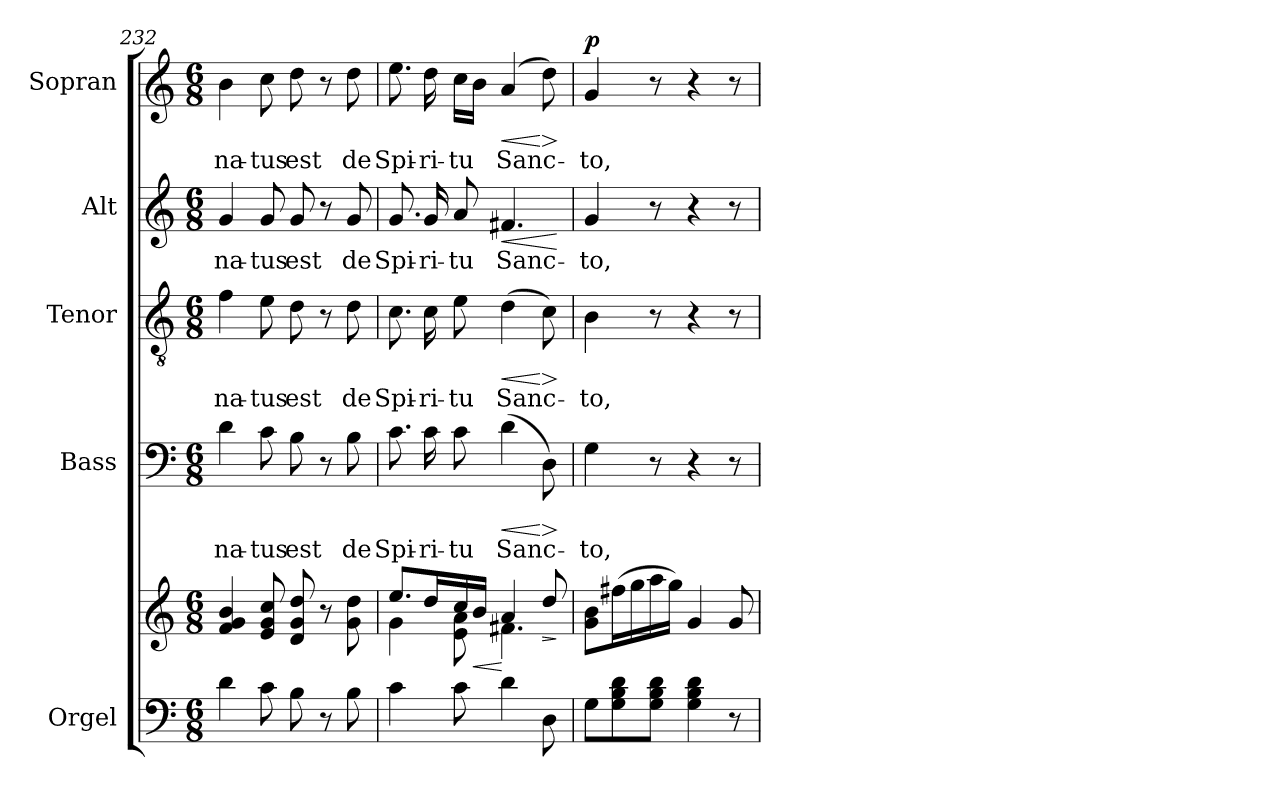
**kern	**kern	**dynam	**kern	**text	**dynam	**kern	**text	**dynam	**kern	**text	**dynam	**kern	**text	**dynam
*part5	*part5	*part5	*part4	*part4	*part4	*part3	*part3	*part3	*part2	*part2	*part2	*part1	*part1	*part1
*staff6	*staff5	*staff5/6	*staff4	*staff4	*staff4	*staff3	*staff3	*staff3	*staff2	*staff2	*staff2	*staff1	*staff1	*staff1
*I"Orgel	*	*	*I"Bass	*	*	*I"Tenor	*	*	*I"Alt	*	*	*I"Sopran	*	*
*I'Org.	*	*	*I'B.	*	*	*I'T.	*	*	*I'A.	*	*	*I'S.	*	*
*clefF4	*clefG2	*	*clefF4	*	*	*clefGv2	*	*	*clefG2	*	*	*clefG2	*	*
*k[]	*k[]	*	*k[]	*	*	*k[]	*	*	*k[]	*	*	*k[]	*	*
*C:	*C:	*	*C:	*	*	*C:	*	*	*C:	*	*	*C:	*	*
*M6/8	*M6/8	*	*M6/8	*	*	*M6/8	*	*	*M6/8	*	*	*M6/8	*	*
=232	=232	=232	=232	=232	=232	=232	=232	=232	=232	=232	=232	=232	=232	=232
!	!	!	!	!LO:LY:b	!	!	!LO:LY:b	!	!	!LO:LY:b	!	!	!LO:LY:b	!
4d\	4f/ 4g/ 4b/	.	4d\	-na-	.	4f\	-na-	.	4g/	-na-	.	4b\	-na-	.
!	!	!	!	!LO:LY:b	!	!	!LO:LY:b	!	!	!LO:LY:b	!	!	!LO:LY:b	!
8c\	8e/ 8g/ 8cc/	.	8c\	-tus	.	8e\	-tus	.	8g/	-tus	.	8cc\	-tus	.
!	!	!	!	!LO:LY:b	!	!	!LO:LY:b	!	!	!LO:LY:b	!	!	!LO:LY:b	!
8B\	8d/ 8g/ 8dd/	.	8B\	est	.	8d\	est	.	8g/	est	.	8dd\	est	.
8r	8r	.	8r	.	.	8r	.	.	8r	.	.	8r	.	.
!	!	!	!	!LO:LY:b	!	!	!LO:LY:b	!	!	!LO:LY:b	!	!	!LO:LY:b	!
8B\	8g\ 8dd\	.	8B\	de	.	8d\	de	.	8g/	de	.	8dd\	de	.
=233	=233	=233	=233	=233	=233	=233	=233	=233	=233	=233	=233	=233	=233	=233
*	*^	*	*	*	*	*	*	*	*	*	*	*	*	*
!	!	!	!	!	!LO:LY:b	!	!	!LO:LY:b	!	!	!LO:LY:b	!	!	!LO:LY:b	!
4c\	8.ee/L	4g\	.	8.c\	Spi-	.	8.c\	Spi-	.	8.g/	Spi-	.	8.ee\	Spi-	.
!	!	!	!	!	!LO:LY:b	!	!	!LO:LY:b	!	!	!LO:LY:b	!	!	!LO:LY:b	!
.	16dd/L	.	.	16c\	-ri-	.	16c\	-ri-	.	16g/	-ri-	.	16dd\	-ri-	.
!	!	!	!	!	!LO:LY:b	!	!	!LO:LY:b	!	!	!LO:LY:b	!	!	!LO:LY:b	!
8c\	16cc/	8e\ 8a\	.	8c\	-tu	.	8e\	-tu	.	8a/	-tu	.	16cc\LL	-tu	.
!	!	!	!LO:HP:b	!	!	!	!	!	!	!	!	!	!	!	!
.	16b/JJ	.	<	.	.	.	.	.	.	.	.	.	16b\JJ	.	.
!	!	!	!	!	!LO:LY:b	!LO:HP:b	!	!LO:LY:b	!LO:HP:b	!	!LO:LY:b	!LO:HP:b	!	!	!
!	!	!	!	!	!	!	!	!	!	!	!	!LO:HP:n=1:b	!	!LO:LY:b	!LO:HP:b
4d\	4a/	4.f#X\	[	(>4d\	Sanc-	<	(>4d\	Sanc-	<	4.f#X/	Sanc-	< >	(4a/	Sanc-	<
!	!	!	!LO:HP:b	!	!	!LO:HP:n=1:b	!	!	!LO:HP:n=1:b	!	!	!	!	!	!LO:HP:n=1:b
8D\	8dd/	.	>	8D\)	.	[ >	8c\)	.	[ >	.	.	.	8dd\)	.	[ >
*	*v	*v	*	*	*	*	*	*	*	*	*	*	*	*	*
.	.	]	.	.	]	.	.	]	.	.	[	.	.	]
=234	=234	=234	=234	=234	=234	=234	=234	=234	=234	=234	=234	=234	=234	=234
!	!	!	!	!LO:LY:b	!	!	!LO:LY:b	!	!	!LO:LY:b	!	!	!LO:LY:b	!LO:DY:a
8G\L	8g\ 8b\L	.	4G\	-to,	.	4B\	-to,	.	4g/	-to,	.	4g/	-to,	p
8G\ 8B\ 8d\	(>16ff#X\L	.	.	.	.	.	.	.	.	.	.	.	.	.
.	16gg\	.	.	.	.	.	.	.	.	.	.	.	.	.
8G\ 8B\ 8d\J	16aa\	.	8r	.	.	8r	.	.	8r	.	]	8r	.	.
.	16gg\JJ)	.	.	.	.	.	.	.	.	.	.	.	.	.
4G\ 4B\ 4d\	4g/	.	4r	.	.	4r	.	.	4r	.	.	4r	.	.
8r	8g/	.	8r	.	.	8r	.	.	8r	.	.	8r	.	.
=	=	=	=	=	=	=	=	=	=	=	=	=	=	=
*-	*-	*-	*-	*-	*-	*-	*-	*-	*-	*-	*-	*-	*-	*-
